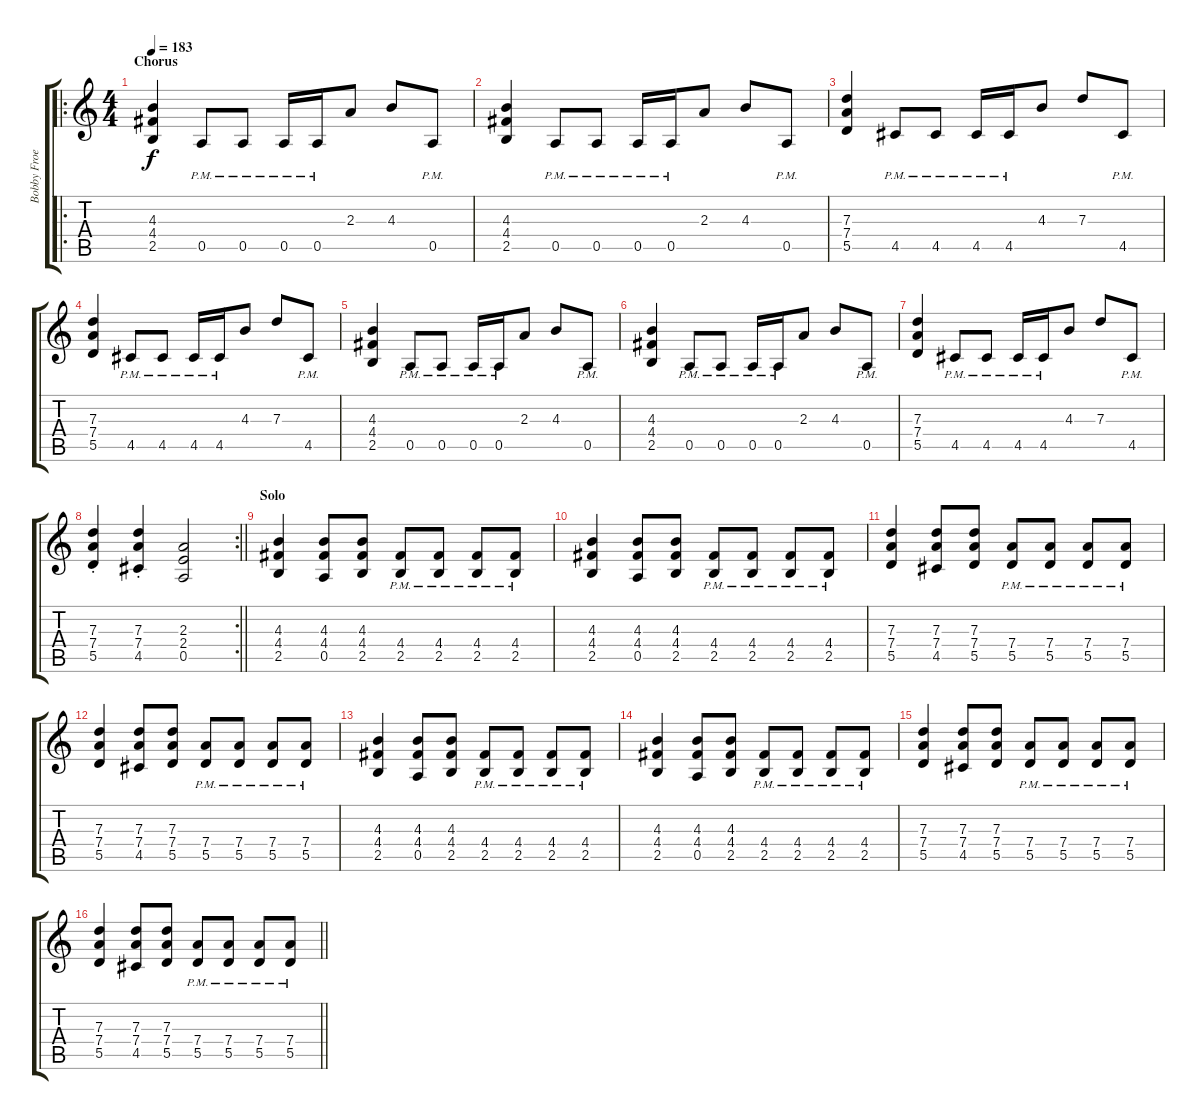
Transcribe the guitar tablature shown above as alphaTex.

\track ("Bobby Froese" "Bobby Froe") {instrument distortionguitar}
\staff {score tabs}
\tuning (E4 B3 G3 D3 A2 E2) {hide}
\ro
\ts (4 4)
\section ("" "Chorus")
\tempo 183
\clef g2
\ks c
(4.3 4.4 2.5).4{dy f} 0.5{pm}.8 0.5{pm}.8 0.5{pm}.16 0.5{pm}.16 2.3.8 4.3.8 0.5{pm}.8 |
(4.3 4.4 2.5).4 0.5{pm}.8 0.5{pm}.8 0.5{pm}.16 0.5{pm}.16 2.3.8 4.3.8 0.5{pm}.8 |
(7.3 7.4 5.5).4 4.5{pm}.8 4.5{pm}.8 4.5{pm}.16 4.5{pm}.16 4.3.8 7.3.8 4.5{pm}.8 |
(7.3 7.4 5.5).4 4.5{pm}.8 4.5{pm}.8 4.5{pm}.16 4.5{pm}.16 4.3.8 7.3.8 4.5{pm}.8 |
(4.3 4.4 2.5).4 0.5{pm}.8 0.5{pm}.8 0.5{pm}.16 0.5{pm}.16 2.3.8 4.3.8 0.5{pm}.8 |
(4.3 4.4 2.5).4 0.5{pm}.8 0.5{pm}.8 0.5{pm}.16 0.5{pm}.16 2.3.8 4.3.8 0.5{pm}.8 |
(7.3 7.4 5.5).4 4.5{pm}.8 4.5{pm}.8 4.5{pm}.16 4.5{pm}.16 4.3.8 7.3.8 4.5{pm}.8 |
\rc 2
\barLineRight lightlight
(7.3{st} 7.4{st} 5.5{st}).4 (7.3{st} 7.4{st} 4.5{st}).4 (2.3 2.4 0.5).2 |
\section ("" "Solo")
(4.3 4.4 2.5).4 (4.3 4.4 0.5).8 (4.3 4.4 2.5).8 (4.4{pm} 2.5{pm}).8 (4.4{pm} 2.5{pm}).8 (4.4{pm} 2.5{pm}).8 (4.4{pm} 2.5{pm}).8 |
(4.3 4.4 2.5).4 (4.3 4.4 0.5).8 (4.3 4.4 2.5).8 (4.4{pm} 2.5{pm}).8 (4.4{pm} 2.5{pm}).8 (4.4{pm} 2.5{pm}).8 (4.4{pm} 2.5{pm}).8 |
(7.3 7.4 5.5).4 (7.3 7.4 4.5).8 (7.3 7.4 5.5).8 (7.4{pm} 5.5{pm}).8 (7.4{pm} 5.5{pm}).8 (7.4{pm} 5.5{pm}).8 (7.4{pm} 5.5{pm}).8 |
(7.3 7.4 5.5).4 (7.3 7.4 4.5).8 (7.3 7.4 5.5).8 (7.4{pm} 5.5{pm}).8 (7.4{pm} 5.5{pm}).8 (7.4{pm} 5.5{pm}).8 (7.4{pm} 5.5{pm}).8 |
(4.3 4.4 2.5).4 (4.3 4.4 0.5).8 (4.3 4.4 2.5).8 (4.4{pm} 2.5{pm}).8 (4.4{pm} 2.5{pm}).8 (4.4{pm} 2.5{pm}).8 (4.4{pm} 2.5{pm}).8 |
(4.3 4.4 2.5).4 (4.3 4.4 0.5).8 (4.3 4.4 2.5).8 (4.4{pm} 2.5{pm}).8 (4.4{pm} 2.5{pm}).8 (4.4{pm} 2.5{pm}).8 (4.4{pm} 2.5{pm}).8 |
(7.3 7.4 5.5).4 (7.3 7.4 4.5).8 (7.3 7.4 5.5).8 (7.4{pm} 5.5{pm}).8 (7.4{pm} 5.5{pm}).8 (7.4{pm} 5.5{pm}).8 (7.4{pm} 5.5{pm}).8 |
\barLineRight lightlight
(7.3 7.4 5.5).4 (7.3 7.4 4.5).8 (7.3 7.4 5.5).8 (7.4{pm} 5.5{pm}).8 (7.4{pm} 5.5{pm}).8 (7.4{pm} 5.5{pm}).8 (7.4{pm} 5.5{pm}).8
